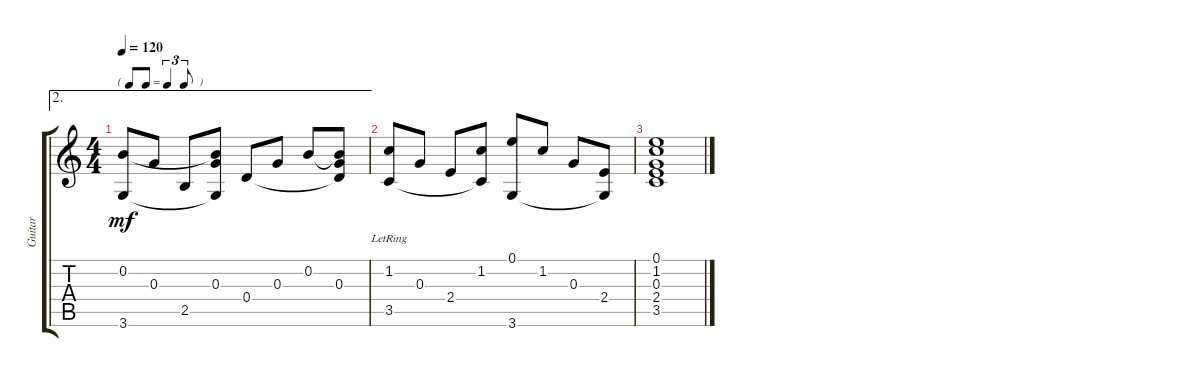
\track ("Guitar" "Guitar") {instrument acousticguitarnylon}
\staff {score tabs}
\tuning (E4 B3 G3 D3 A2 E2) {hide}
\ae 2
\ts (4 4)
\tf triplet8th
\tempo 120
\clef g2
\ks c
(0.2 3.6).8{dy mf} 0.3.8 2.5.8 (0.2{t} 0.3 3.6{t}).8 0.4.8 0.3.8 0.2.8 (0.2{t} 0.3 0.4{t}).8 |
(1.2{lr} 3.5).8 0.3.8 2.4.8 (1.2 3.5{t}).8 (0.1 3.6).8 1.2.8 0.3.8 (2.4 3.6{t}).8 |
(0.1 1.2 0.3 2.4 3.5).1
